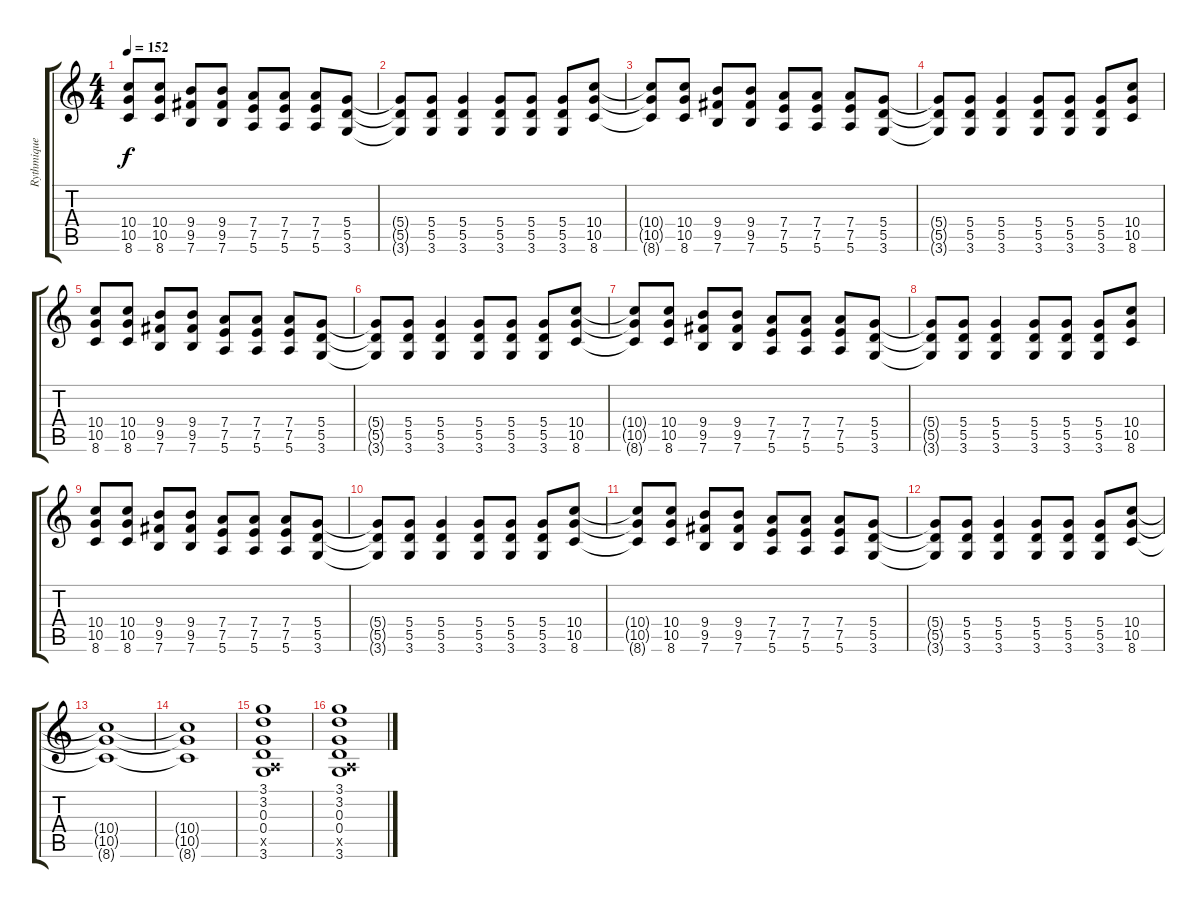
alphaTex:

\track ("Rythmique 2" "Rythmique ") {instrument distortionguitar}
\staff {score tabs}
\tuning (E4 B3 G3 D3 A2 E2) {hide}
\ts (4 4)
\tempo 152
\clef g2
\ks c
(10.4 10.5 8.6).8{dy f} (10.4 10.5 8.6).8 (9.4 9.5 7.6).8 (9.4 9.5 7.6).8 (7.4 7.5 5.6).8 (7.4 7.5 5.6).8 (7.4 7.5 5.6).8 (5.4 5.5 3.6).8 |
(5.4{t} 5.5{t} 3.6{t}).8 (5.4 5.5 3.6).8 (5.4 5.5 3.6).4 (5.4 5.5 3.6).8 (5.4 5.5 3.6).8 (5.4 5.5 3.6).8 (10.4 10.5 8.6).8 |
(10.4{t} 10.5{t} 8.6{t}).8 (10.4 10.5 8.6).8 (9.4 9.5 7.6).8 (9.4 9.5 7.6).8 (7.4 7.5 5.6).8 (7.4 7.5 5.6).8 (7.4 7.5 5.6).8 (5.4 5.5 3.6).8 |
(5.4{t} 5.5{t} 3.6{t}).8 (5.4 5.5 3.6).8 (5.4 5.5 3.6).4 (5.4 5.5 3.6).8 (5.4 5.5 3.6).8 (5.4 5.5 3.6).8 (10.4 10.5 8.6).8 |
(10.4 10.5 8.6).8 (10.4 10.5 8.6).8 (9.4 9.5 7.6).8 (9.4 9.5 7.6).8 (7.4 7.5 5.6).8 (7.4 7.5 5.6).8 (7.4 7.5 5.6).8 (5.4 5.5 3.6).8 |
(5.4{t} 5.5{t} 3.6{t}).8 (5.4 5.5 3.6).8 (5.4 5.5 3.6).4 (5.4 5.5 3.6).8 (5.4 5.5 3.6).8 (5.4 5.5 3.6).8 (10.4 10.5 8.6).8 |
(10.4{t} 10.5{t} 8.6{t}).8 (10.4 10.5 8.6).8 (9.4 9.5 7.6).8 (9.4 9.5 7.6).8 (7.4 7.5 5.6).8 (7.4 7.5 5.6).8 (7.4 7.5 5.6).8 (5.4 5.5 3.6).8 |
(5.4{t} 5.5{t} 3.6{t}).8 (5.4 5.5 3.6).8 (5.4 5.5 3.6).4 (5.4 5.5 3.6).8 (5.4 5.5 3.6).8 (5.4 5.5 3.6).8 (10.4 10.5 8.6).8 |
(10.4 10.5 8.6).8 (10.4 10.5 8.6).8 (9.4 9.5 7.6).8 (9.4 9.5 7.6).8 (7.4 7.5 5.6).8 (7.4 7.5 5.6).8 (7.4 7.5 5.6).8 (5.4 5.5 3.6).8 |
(5.4{t} 5.5{t} 3.6{t}).8 (5.4 5.5 3.6).8 (5.4 5.5 3.6).4 (5.4 5.5 3.6).8 (5.4 5.5 3.6).8 (5.4 5.5 3.6).8 (10.4 10.5 8.6).8 |
(10.4{t} 10.5{t} 8.6{t}).8 (10.4 10.5 8.6).8 (9.4 9.5 7.6).8 (9.4 9.5 7.6).8 (7.4 7.5 5.6).8 (7.4 7.5 5.6).8 (7.4 7.5 5.6).8 (5.4 5.5 3.6).8 |
(5.4{t} 5.5{t} 3.6{t}).8 (5.4 5.5 3.6).8 (5.4 5.5 3.6).4 (5.4 5.5 3.6).8 (5.4 5.5 3.6).8 (5.4 5.5 3.6).8 (10.4 10.5 8.6).8 |
(10.4{t} 10.5{t} 8.6{t}).1 |
(10.4{t} 10.5{t} 8.6{t}).1 |
(3.1 3.2 0.3 0.4 0.5{x} 3.6).1 |
(3.1 3.2 0.3 0.4 0.5{x} 3.6).1
